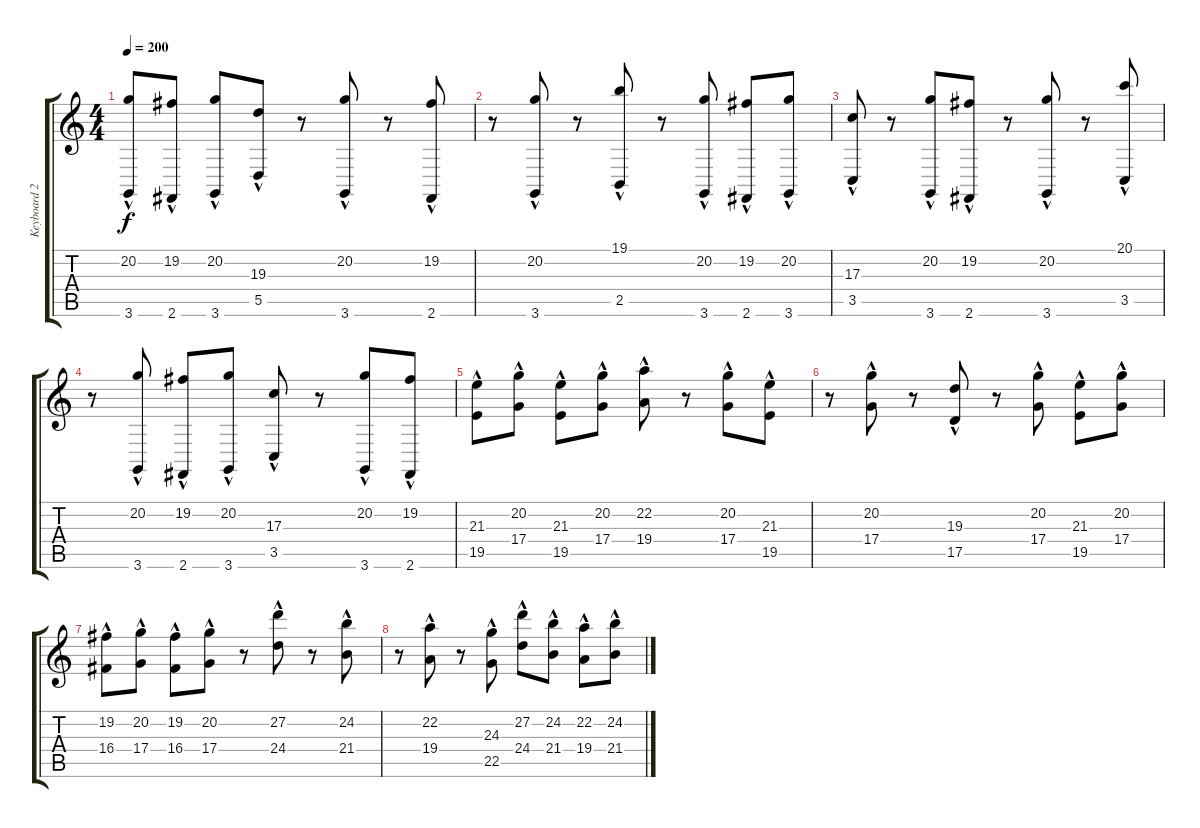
\track ("Keyboard 2" "Keyboard 2") {instrument lead1square}
\staff {score tabs}
\tuning (E4 B3 G3 D3 A2 E2) {hide}
\ts (4 4)
\tempo 200
\clef g2
\ks c
(20.2{hac} 3.6).8{dy f} (19.2{hac} 2.6).8 (20.2{hac} 3.6).8 (19.3{hac} 5.5).8 r.8 (20.2{hac} 3.6).8 r.8 (19.2{hac} 2.6).8 |
r.8 (20.2{hac} 3.6).8 r.8 (19.1{hac} 2.5).8 r.8 (20.2{hac} 3.6).8 (19.2{hac} 2.6).8 (20.2{hac} 3.6).8 |
(17.3{hac} 3.5).8 r.8 (20.2{hac} 3.6).8 (19.2{hac} 2.6).8 r.8 (20.2{hac} 3.6).8 r.8 (20.1{hac} 3.5).8 |
r.8 (20.2{hac} 3.6).8 (19.2{hac} 2.6).8 (20.2{hac} 3.6).8 (17.3{hac} 3.5).8 r.8 (20.2{hac} 3.6).8 (19.2{hac} 2.6).8 |
(21.3{hac} 19.5).8 (20.2{hac} 17.4).8 (21.3{hac} 19.5).8 (20.2{hac} 17.4).8 (22.2{hac} 19.4).8 r.8 (20.2{hac} 17.4).8 (21.3{hac} 19.5).8 |
r.8 (20.2{hac} 17.4).8 r.8 (19.3{hac} 17.5).8 r.8 (20.2{hac} 17.4).8 (21.3{hac} 19.5).8 (20.2{hac} 17.4).8 |
(19.2{hac} 16.4).8 (20.2{hac} 17.4).8 (19.2{hac} 16.4).8 (20.2{hac} 17.4).8 r.8 (27.2{hac} 24.4).8 r.8 (24.2{hac} 21.4).8 |
r.8 (22.2{hac} 19.4).8 r.8 (24.3{hac} 22.5).8 (27.2{hac} 24.4).8 (24.2{hac} 21.4).8 (22.2{hac} 19.4).8 (24.2{hac} 21.4).8
